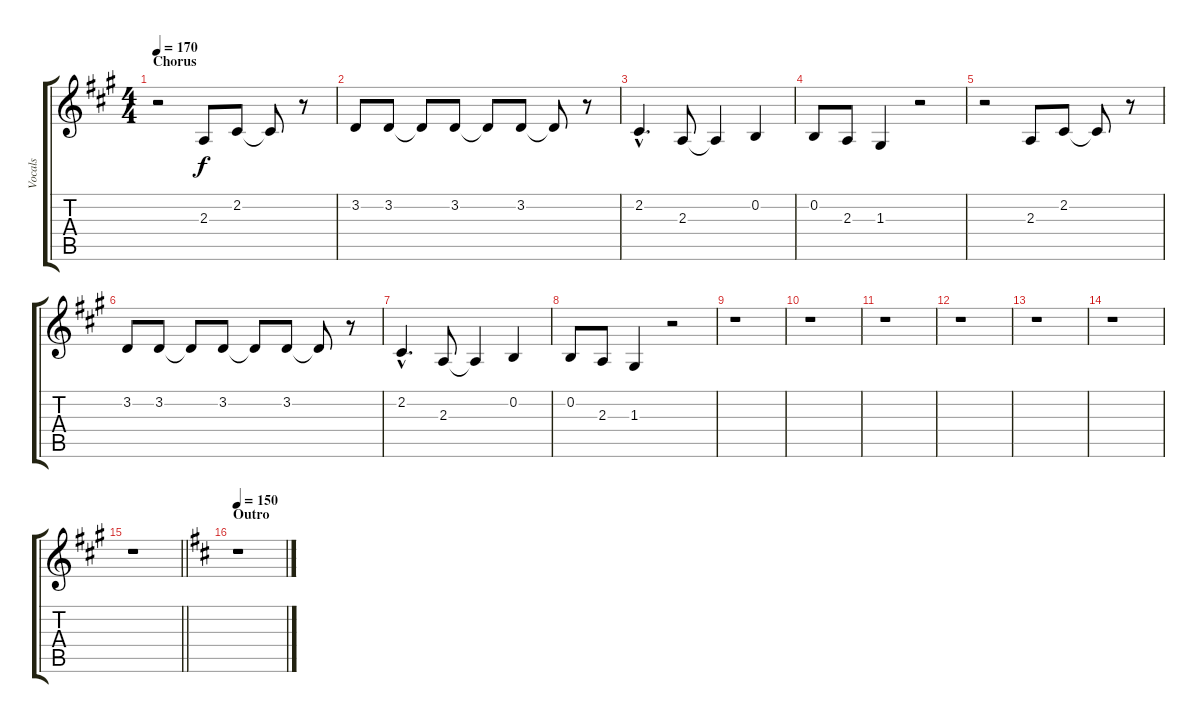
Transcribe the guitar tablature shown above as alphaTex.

\track ("Vocals" "Vocals") {instrument sopranosax}
\staff {score tabs}
\tuning (E4 B3 G3 D3 A2 E2) {hide}
\ts (4 4)
\section ("" "Chorus")
\tempo 170
\clef g2
\ks a
r.2{dy f} 2.3.8 2.2.8 2.2{t}.8 r.8 |
3.2.8 3.2.8 3.2{t}.8 3.2.8 3.2{t}.8 3.2.8 3.2{t}.8 r.8 |
2.2{hac}.4{d} 2.3.8 2.3{t}.4 0.2.4 |
0.2.8 2.3.8 1.3.4 r.2 |
r.2 2.3.8 2.2.8 2.2{t}.8 r.8 |
3.2.8 3.2.8 3.2{t}.8 3.2.8 3.2{t}.8 3.2.8 3.2{t}.8 r.8 |
2.2{hac}.4{d} 2.3.8 2.3{t}.4 0.2.4 |
0.2.8 2.3.8 1.3.4 r.2 |
r.1 |
r.1 |
r.1 |
r.1 |
r.1 |
r.1 |
\barLineRight lightlight
r.1 |
\section ("" "Outro")
\tempo 150
\ks d
r.1
